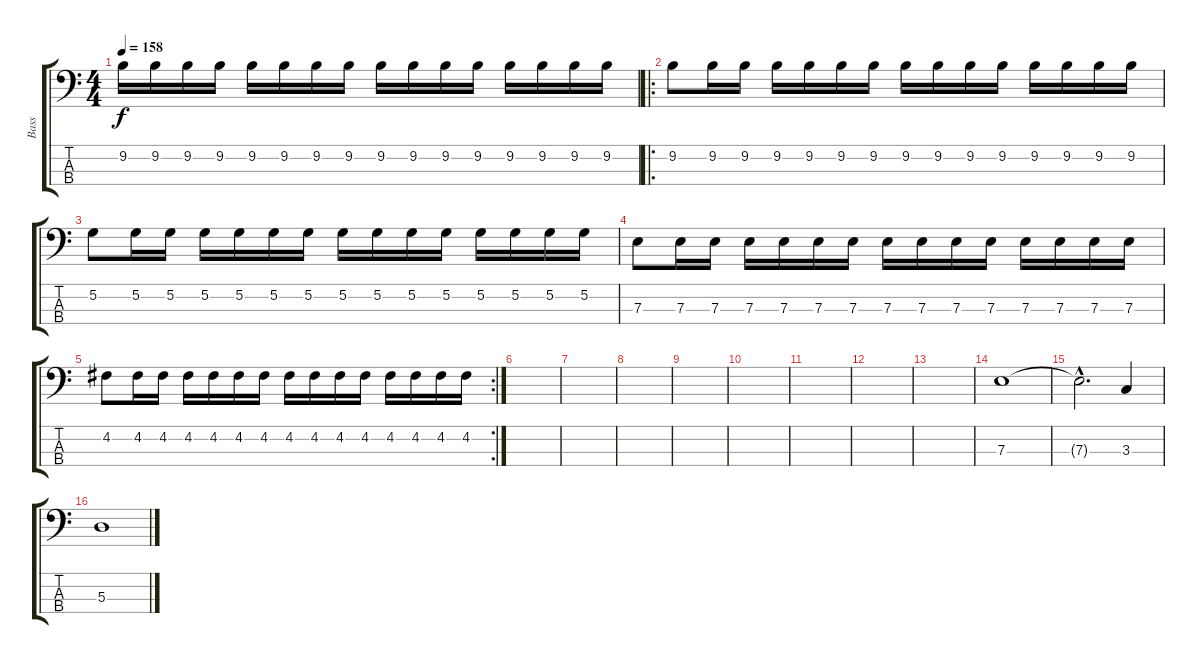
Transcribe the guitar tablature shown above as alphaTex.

\track ("Bass" "Bass") {instrument electricbassfinger}
\staff {score tabs}
\tuning (G2 D2 A1 E1) {hide}
\ts (4 4)
\tempo 158
\clef f4
\ks c
9.2.16{dy f} 9.2.16 9.2.16 9.2.16 9.2.16 9.2.16 9.2.16 9.2.16 9.2.16 9.2.16 9.2.16 9.2.16 9.2.16 9.2.16 9.2.16 9.2.16 |
\ro
9.2.8 9.2.16 9.2.16 9.2.16 9.2.16 9.2.16 9.2.16 9.2.16 9.2.16 9.2.16 9.2.16 9.2.16 9.2.16 9.2.16 9.2.16 |
5.2.8 5.2.16 5.2.16 5.2.16 5.2.16 5.2.16 5.2.16 5.2.16 5.2.16 5.2.16 5.2.16 5.2.16 5.2.16 5.2.16 5.2.16 |
7.3.8 7.3.16 7.3.16 7.3.16 7.3.16 7.3.16 7.3.16 7.3.16 7.3.16 7.3.16 7.3.16 7.3.16 7.3.16 7.3.16 7.3.16 |
\rc 2
4.2.8 4.2.16 4.2.16 4.2.16 4.2.16 4.2.16 4.2.16 4.2.16 4.2.16 4.2.16 4.2.16 4.2.16 4.2.16 4.2.16 4.2.16 |
|
|
|
|
|
|
|
|
7.3.1 |
7.3{hac t}.2{d} 3.3.4 |
5.3.1
